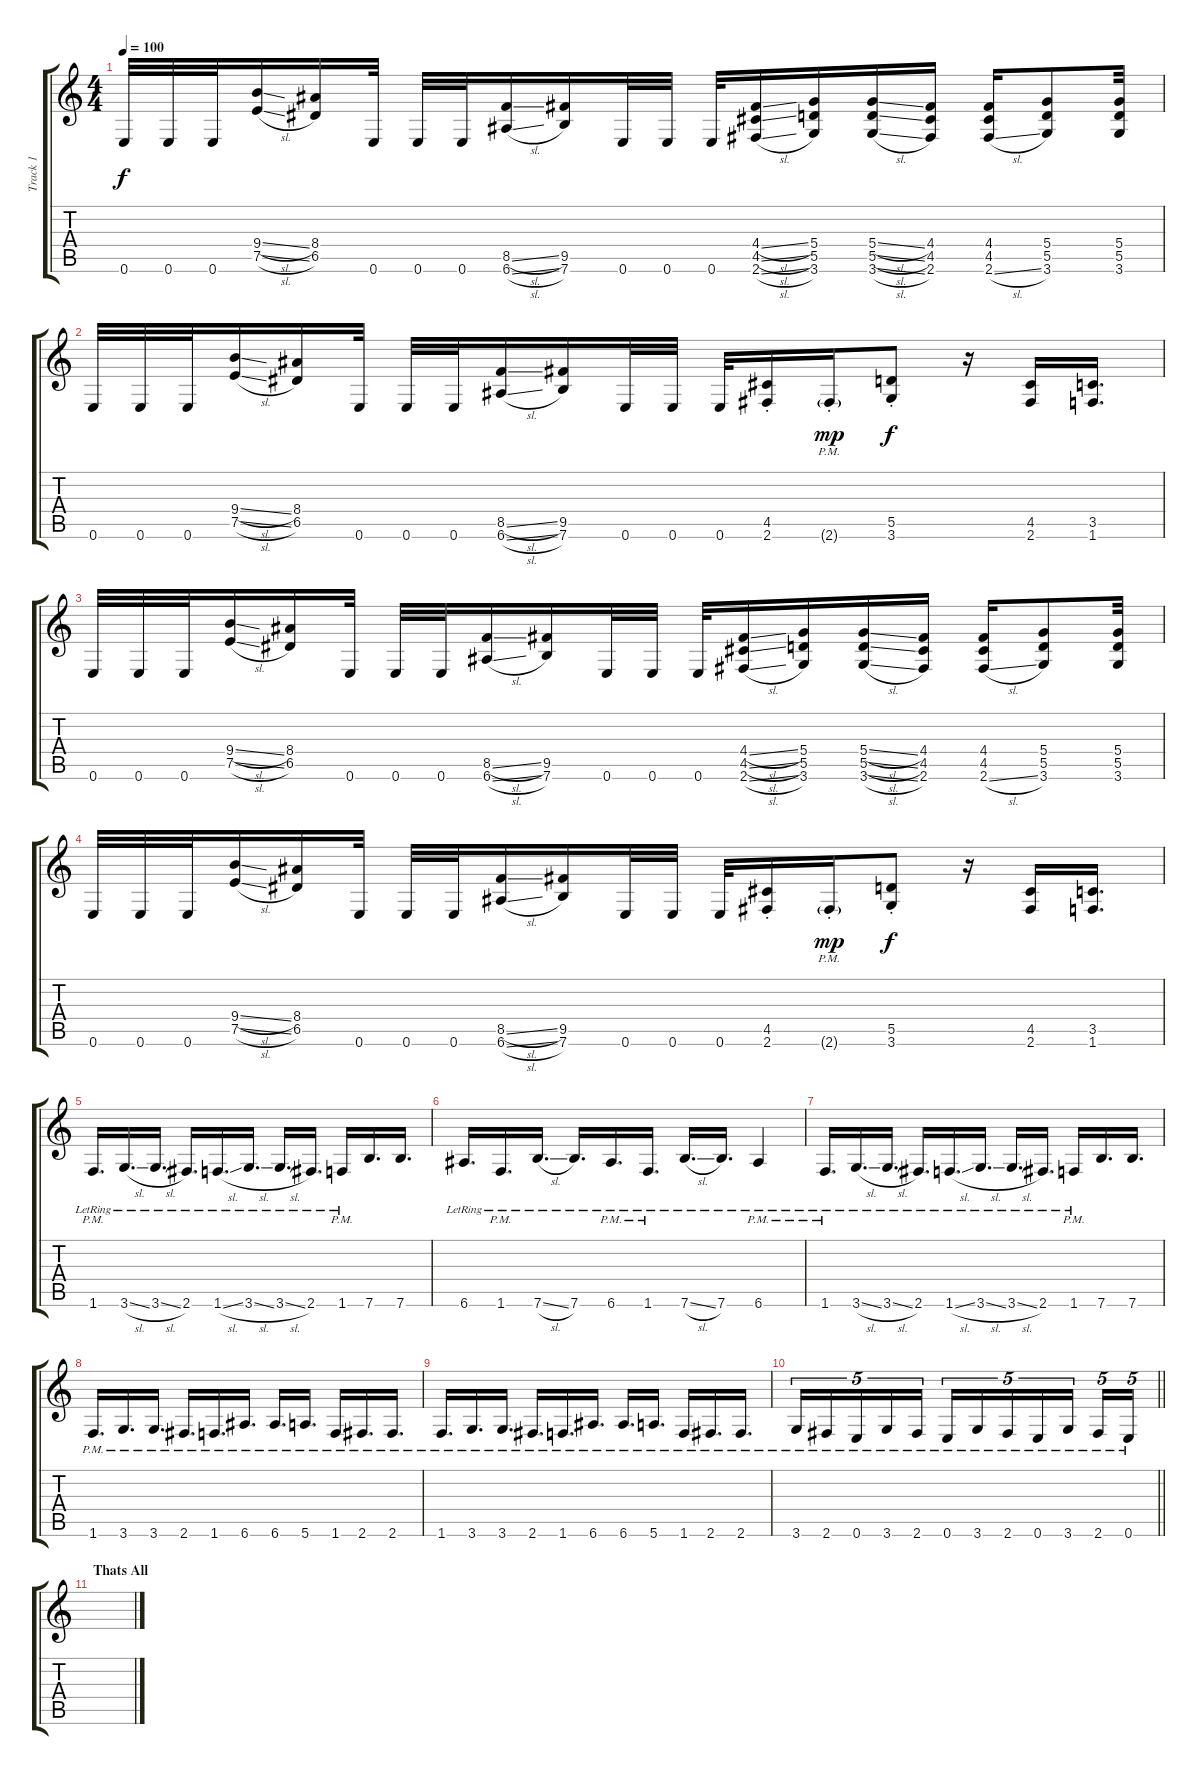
\track ("Track 1" "Track 1") {instrument distortionguitar}
\staff {score tabs}
\tuning (E4 B3 G3 D3 A2 E2) {hide}
\ts (4 4)
\tempo 100
\clef g2
\ks c
0.6.32{dy f} 0.6.32 0.6.32 (9.4{sl} 7.5{sl}).16 (8.4 6.5).16 0.6.32 0.6.32 0.6.32 (8.5{sl} 6.6{sl}).16 (9.5 7.6).16 0.6.32 0.6.32 0.6.32 (4.4{sl} 4.5{sl} 2.6{sl}).16 (5.4 5.5 3.6).16 (5.4{sl} 5.5{sl} 3.6{sl}).16 (4.4 4.5 2.6).16 (4.4 4.5 2.6{sl}).16 (5.4 5.5 3.6).8 (5.4 5.5 3.6).32 |
0.6.32 0.6.32 0.6.32 (9.4{sl} 7.5{sl}).16 (8.4 6.5).16 0.6.32 0.6.32 0.6.32 (8.5{sl} 6.6{sl}).16 (9.5 7.6).16 0.6.32 0.6.32 0.6.32 (4.5{st} 2.6{st}).16 2.6{g pm st}.16{dy mp} (5.5{st} 3.6).8{dy f} r.16 (4.5 2.6).16 (3.5 1.6).16{d} |
0.6.32 0.6.32 0.6.32 (9.4{sl} 7.5{sl}).16 (8.4 6.5).16 0.6.32 0.6.32 0.6.32 (8.5{sl} 6.6{sl}).16 (9.5 7.6).16 0.6.32 0.6.32 0.6.32 (4.4{sl} 4.5{sl} 2.6{sl}).16 (5.4 5.5 3.6).16 (5.4{sl} 5.5{sl} 3.6{sl}).16 (4.4 4.5 2.6).16 (4.4 4.5 2.6{sl}).16 (5.4 5.5 3.6).8 (5.4 5.5 3.6).32 |
0.6.32 0.6.32 0.6.32 (9.4{sl} 7.5{sl}).16 (8.4 6.5).16 0.6.32 0.6.32 0.6.32 (8.5{sl} 6.6{sl}).16 (9.5 7.6).16 0.6.32 0.6.32 0.6.32 (4.5{st} 2.6{st}).16 2.6{g pm st}.16{dy mp} (5.5{st} 3.6).8{dy f} r.16 (4.5 2.6).16 (3.5 1.6).16{d} |
1.6{pm lr}.16{d} 3.6{sl lr}.16{d} 3.6{sl lr}.16{d} 2.6{lr}.16{d} 1.6{sl lr}.16{d} 3.6{sl lr}.16{d} 3.6{sl lr}.16{d} 2.6{lr}.16{d} 1.6{pm lr}.16 7.6.16{d} 7.6.16{d} |
6.6{lr}.16{d} 1.6{pm lr}.16{d} 7.6{sl lr}.16{d} 7.6{lr}.16{d} 6.6{pm lr}.16{d} 1.6{pm lr}.16{d} 7.6{sl lr}.16{d} 7.6{lr}.16{d} 6.6{pm lr}.4 |
1.6{pm lr}.16{d} 3.6{sl lr}.16{d} 3.6{sl lr}.16{d} 2.6{lr}.16{d} 1.6{sl lr}.16{d} 3.6{sl lr}.16{d} 3.6{sl lr}.16{d} 2.6{lr}.16{d} 1.6{pm lr}.16 7.6.16{d} 7.6.16{d} |
1.6{pm}.16{d} 3.6{pm}.16{d} 3.6{pm}.16{d} 2.6{pm}.16{d} 1.6{pm}.16{d} 6.6{pm}.16{d} 6.6{pm}.16{d} 5.6{pm}.16{d} 1.6{pm}.16 2.6{pm}.16{d} 2.6{pm}.16{d} |
1.6{pm}.16{d} 3.6{pm}.16{d} 3.6{pm}.16{d} 2.6{pm}.16{d} 1.6{pm}.16{d} 6.6{pm}.16{d} 6.6{pm}.16{d} 5.6{pm}.16{d} 1.6{pm}.16 2.6{pm}.16{d} 2.6{pm}.16{d} |
\barLineRight lightlight
3.6{pm}.16{tu (5 4)} 2.6{pm}.16{tu (5 4)} 0.6{pm}.16{tu (5 4)} 3.6{pm}.16{tu (5 4)} 2.6{pm}.16{tu (5 4)} 0.6{pm}.16{tu (5 4)} 3.6{pm}.16{tu (5 4)} 2.6{pm}.16{tu (5 4)} 0.6{pm}.16{tu (5 4)} 3.6{pm}.16{tu (5 4)} 2.6{pm}.16{tu (5 4)} 0.6{pm}.16{tu (5 4)} |
\section ("" "Thats All")
